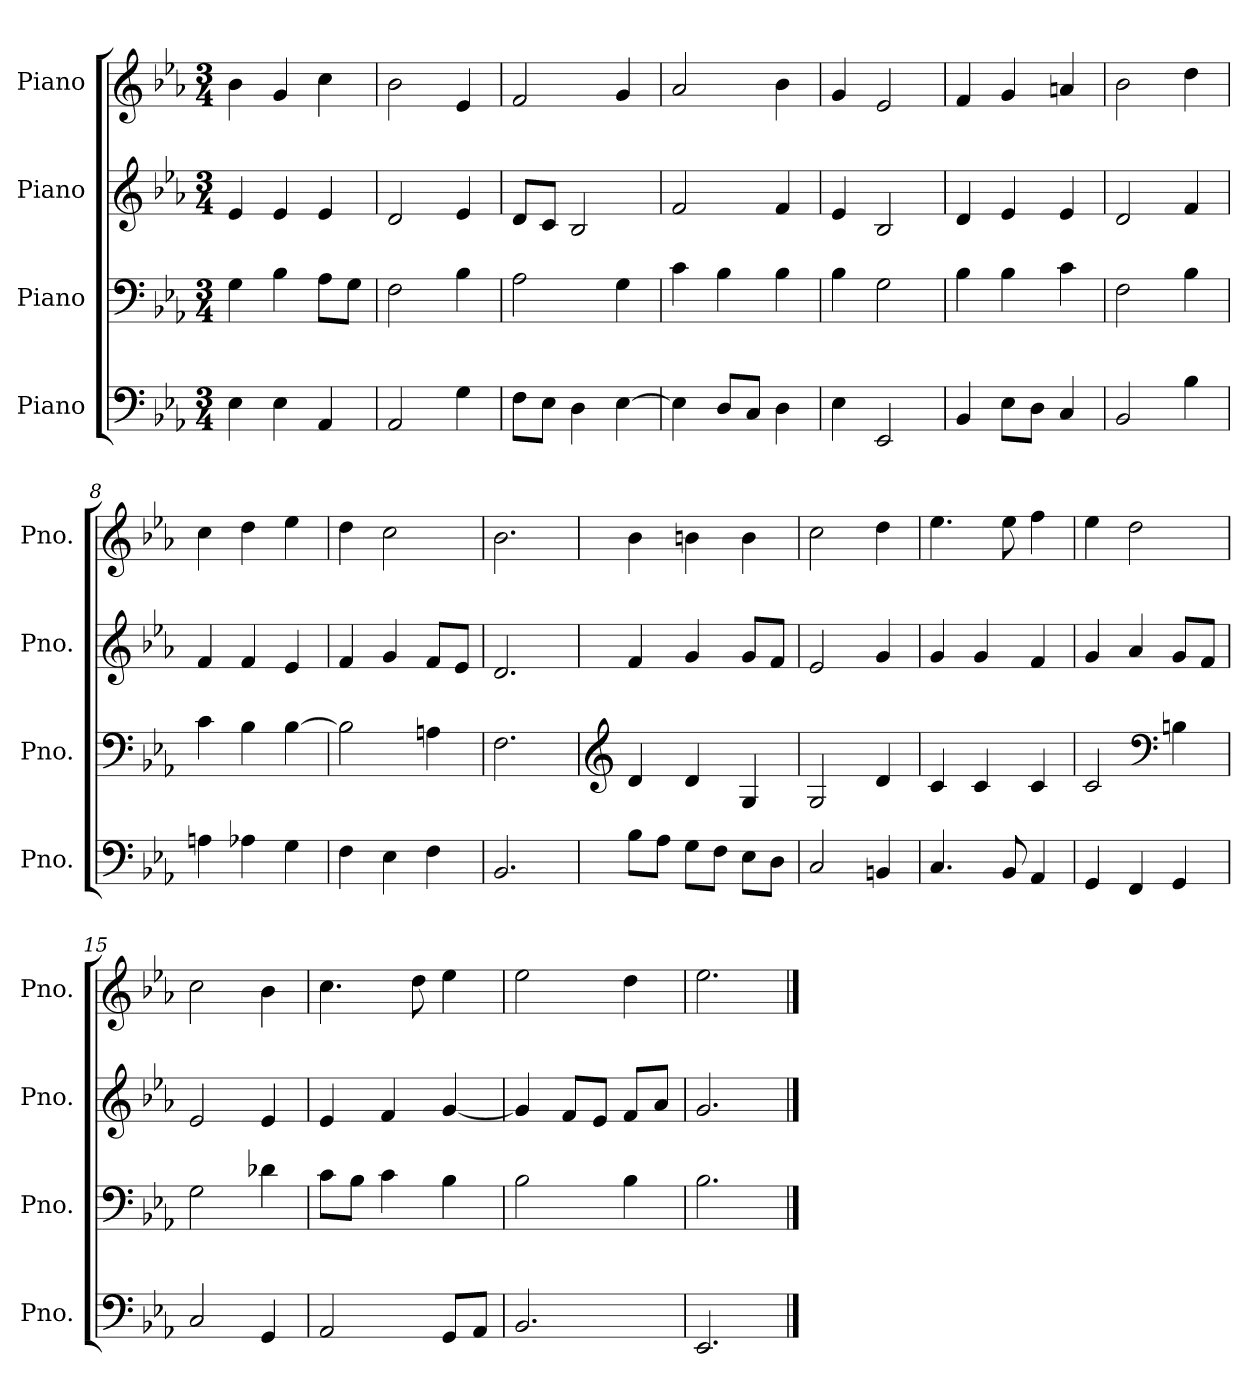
**kern	**kern	**kern	**kern
*part4	*part3	*part2	*part1
*staff4	*staff3	*staff2	*staff1
*I"Piano	*I"Piano	*I"Piano	*I"Piano
*I'Pno.	*I'Pno.	*I'Pno.	*I'Pno.
*clefF4	*clefF4	*clefG2	*clefG2
*k[b-e-a-]	*k[b-e-a-]	*k[b-e-a-]	*k[b-e-a-]
*M3/4	*M3/4	*M3/4	*M3/4
*MM120	*MM120	*MM120	*MM120
=1	=1	=1	=1
4E-\	4G\	4e-/	4b-\
4E-\	4B-\	4e-/	4g/
4AA-/	8A-\L	4e-/	4cc\
.	8G\J	.	.
=2	=2	=2	=2
2AA-/	2F\	2d/	2b-\
4G\	4B-\	4e-/	4e-/
=3	=3	=3	=3
8F\L	2A-\	8d/L	2f/
8E-\J	.	8c/J	.
4D\	.	2B-/	.
[4E-\	4G\	.	4g/
=4	=4	=4	=4
4E-\]	4c\	2f/	2a-/
8D/L	4B-\	.	.
8C/J	.	.	.
4D\	4B-\	4f/	4b-\
=5	=5	=5	=5
4E-\	4B-\	4e-/	4g/
2EE-/	2G\	2B-/	2e-/
=6	=6	=6	=6
4BB-/	4B-\	4d/	4f/
8E-\L	4B-\	4e-/	4g/
8D\J	.	.	.
4C/	4c\	4e-/	4an/
=7	=7	=7	=7
2BB-/	2F\	2d/	2b-\
4B-\	4B-\	4f/	4dd\
=8	=8	=8	=8
4An\	4c\	4f/	4cc\
4A-X\	4B-\	4f/	4dd\
4G\	[4B-\	4e-/	4ee-\
=9	=9	=9	=9
4F\	2B-\]	4f/	4dd\
4E-\	.	4g/	2cc\
4F\	4An\	8f/L	.
.	.	8e-/J	.
=10	=10	=10	=10
2.BB-/	2.F\	2.d/	2.b-\
!!LO:LB:g=z
=11	=11	=11	=11
*	*clefG2	*	*
8B-\L	4d/	4f/	4b-\
8A-\J	.	.	.
8G\L	4d/	4g/	4bn\
8F\J	.	.	.
8E-\L	4G/	8g/L	4b\
8D\J	.	8f/J	.
=12	=12	=12	=12
2C/	2G/	2e-/	2cc\
4BBn/	4d/	4g/	4dd\
=13	=13	=13	=13
4.C/	4c/	4g/	4.ee-\
.	4c/	4g/	.
8BB-/	.	.	8ee-\
4AA-/	4c/	4f/	4ff\
=14	=14	=14	=14
4GG/	2c/	4g/	4ee-\
4FF/	.	4a-/	2dd\
*	*clefF4	*	*
4GG/	4Bn\	8g/L	.
.	.	8f/J	.
=15	=15	=15	=15
2C/	2G\	2e-/	2cc\
4GG/	4d-X\	4e-/	4b-\
=16	=16	=16	=16
2AA-/	8c\L	4e-/	4.cc\
.	8B-\J	.	.
.	4c\	4f/	.
.	.	.	8dd\
8GG/L	4B-\	[4g/	4ee-\
8AA-/J	.	.	.
=17	=17	=17	=17
2.BB-/	2B-\	4g/]	2ee-\
.	.	8f/L	.
.	.	8e-/J	.
.	4B-\	8f/L	4dd\
.	.	8a-/J	.
=18	=18	=18	=18
2.EE-/	2.B-\	2.g/	2.ee-\
==	==	==	==
*-	*-	*-	*-
